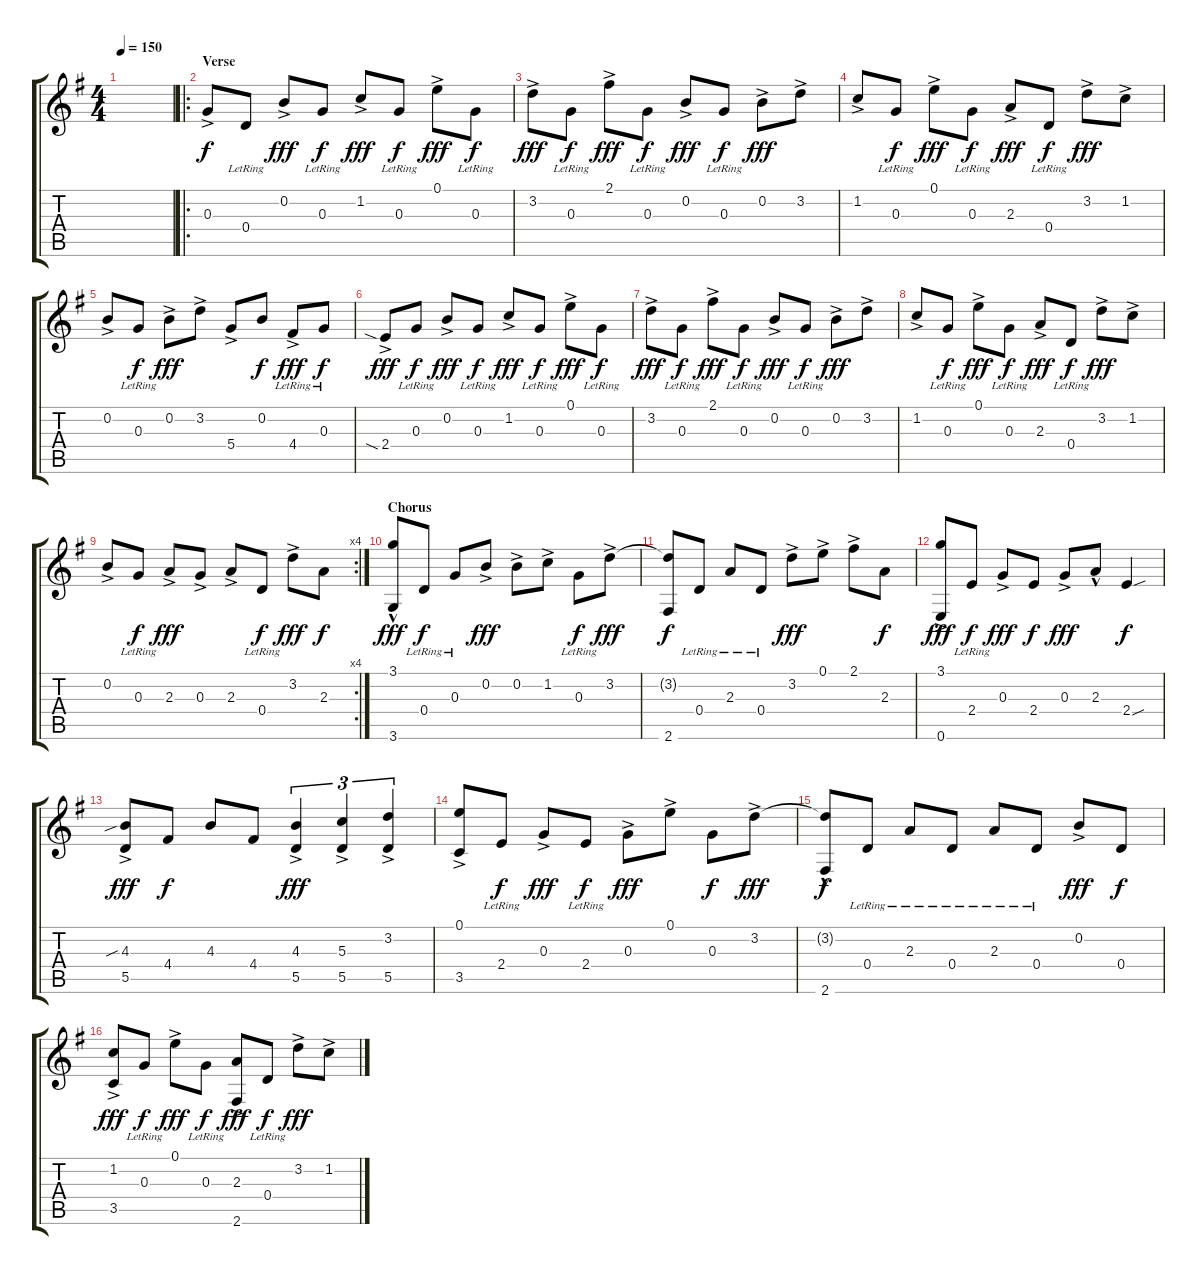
\track "" {instrument acousticguitarsteel}
\staff {score tabs}
\tuning (E4 B3 G3 D3 A2 E2) {hide}
\ts (4 4)
\tempo 150
\clef g2
\ks g
|
\ro
\section ("" "Verse")
0.3{ac}.8 0.4{lr}.8{dy f} 0.2{ac}.8{dy fff} 0.3{lr}.8{dy f} 1.2{ac}.8{dy fff} 0.3{lr}.8{dy f} 0.1{ac}.8{dy fff} 0.3{lr}.8{dy f} |
3.2{ac}.8{dy fff} 0.3{lr}.8{dy f} 2.1{ac}.8{dy fff} 0.3{lr}.8{dy f} 0.2{ac}.8{dy fff} 0.3{lr}.8{dy f} 0.2{ac}.8{dy fff} 3.2{ac}.8 |
1.2{ac}.8 0.3{lr}.8{dy f} 0.1{ac}.8{dy fff} 0.3{lr}.8{dy f} 2.3{ac}.8{dy fff} 0.4{lr}.8{dy f} 3.2{ac}.8{dy fff} 1.2{ac}.8 |
0.2{ac}.8 0.3{lr}.8{dy f} 0.2{ac}.8{dy fff} 3.2{ac}.8 5.4{ac}.8 0.2.8{dy f} 4.4{ac lr}.8{dy fff} 0.3{lr}.8{dy f} |
2.4{sia ac}.8{dy fff} 0.3{lr}.8{dy f} 0.2{ac}.8{dy fff} 0.3{lr}.8{dy f} 1.2{ac}.8{dy fff} 0.3{lr}.8{dy f} 0.1{ac}.8{dy fff} 0.3{lr}.8{dy f} |
3.2{ac}.8{dy fff} 0.3{lr}.8{dy f} 2.1{ac}.8{dy fff} 0.3{lr}.8{dy f} 0.2{ac}.8{dy fff} 0.3{lr}.8{dy f} 0.2{ac}.8{dy fff} 3.2{ac}.8 |
1.2{ac}.8 0.3{lr}.8{dy f} 0.1{ac}.8{dy fff} 0.3{lr}.8{dy f} 2.3{ac}.8{dy fff} 0.4{lr}.8{dy f} 3.2{ac}.8{dy fff} 1.2{ac}.8 |
\rc 4
0.2{ac}.8 0.3{lr}.8{dy f} 2.3{ac}.8{dy fff} 0.3{ac}.8 2.3{ac}.8 0.4{lr}.8{dy f} 3.2{ac}.8{dy fff} 2.3.8{dy f} |
\section ("" "Chorus")
(3.1{hac} 3.6).8{dy fff} 0.4{lr}.8{dy f} 0.3{lr}.8 0.2{ac}.8{dy fff} 0.2{ac}.8 1.2{ac}.8 0.3{lr}.8{dy f} 3.2{ac}.8{dy fff} |
(3.2{t} 2.6).8{dy f} 0.4{lr}.8 2.3{lr}.8 0.4{lr}.8 3.2{ac}.8{dy fff} 0.1{ac}.8 2.1{ac}.8 2.3.8{dy f} |
(3.1{ac} 0.6).8{dy fff} 2.4{lr}.8{dy f} 0.3{ac}.8{dy fff} 2.4.8{dy f} 0.3{ac}.8{dy fff} 2.3{hac}.8 2.4{sou}.4{dy f} |
(4.3{sib ac} 5.5).8{dy fff} 4.4.8{dy f} 4.3.8 4.4.8 (4.3{ac} 5.5).4{tu (3 2) dy fff} (5.3{ac} 5.5).4{tu (3 2)} (3.2{ac} 5.5).4{tu (3 2)} |
(0.1{ac} 3.5).8 2.4{lr}.8{dy f} 0.3{ac}.8{dy fff} 2.4{lr}.8{dy f} 0.3{ac}.8{dy fff} 0.1{ac}.8 0.3.8{dy f} 3.2{ac}.8{dy fff} |
(3.2{hac t} 2.6).8{dy f} 0.4{lr}.8 2.3{lr}.8 0.4{lr}.8 2.3{lr}.8 0.4{lr}.8 0.2{ac}.8{dy fff} 0.4.8{dy f} |
(1.2{ac} 3.5).8{dy fff} 0.3{lr}.8{dy f} 0.1{ac}.8{dy fff} 0.3{lr}.8{dy f} (2.3{ac} 2.6).8{dy fff} 0.4{lr}.8{dy f} 3.2{ac}.8{dy fff} 1.2{ac}.8
